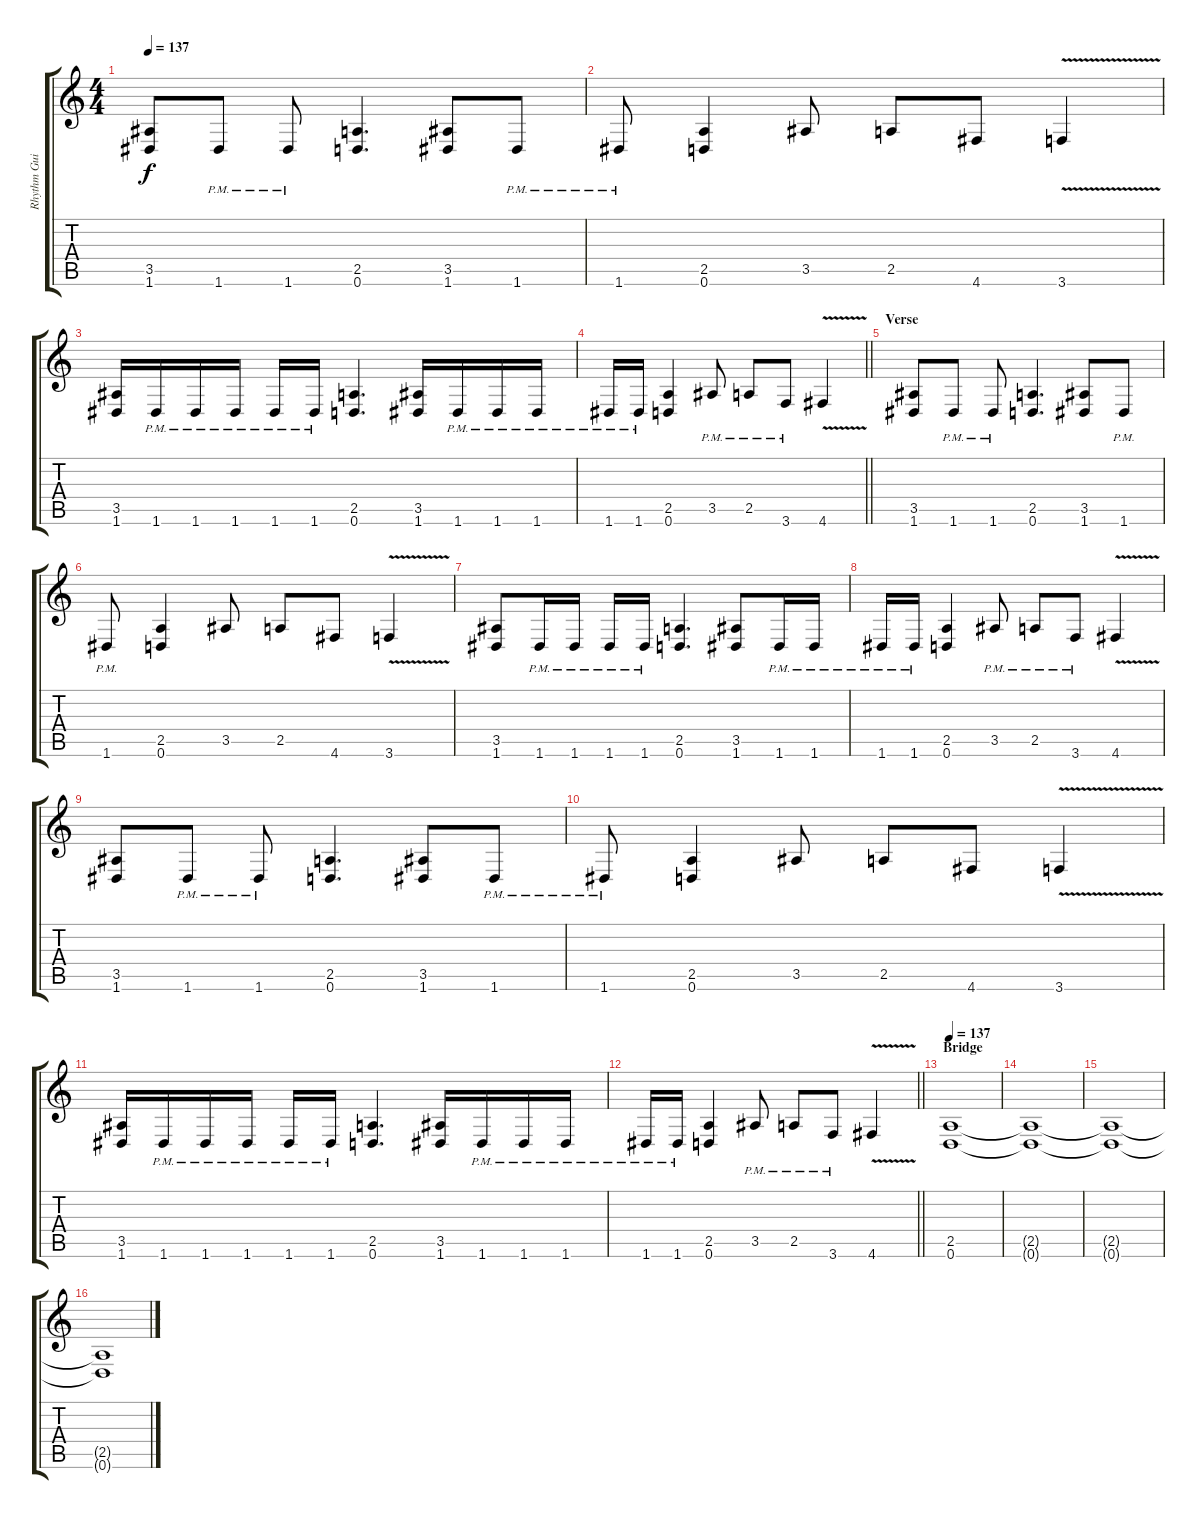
\track ("Rhythm Guitar" "Rhythm Gui") {instrument distortionguitar}
\staff {score tabs}
\tuning (D4 A3 F3 C3 G2 D2) {hide}
\ts (4 4)
\tempo 137
\clef g2
\ks c
(3.5 1.6).8{dy f} 1.6{pm}.8 1.6{pm}.8 (2.5 0.6).4{d} (3.5 1.6).8 1.6{pm}.8 |
1.6{pm}.8 (2.5 0.6).4 3.5.8 2.5.8 4.6.8 3.6{v}.4 |
(3.5 1.6).16 1.6{pm}.16 1.6{pm}.16 1.6{pm}.16 1.6{pm}.16 1.6{pm}.16 (2.5 0.6).4{d} (3.5 1.6).16 1.6{pm}.16 1.6{pm}.16 1.6{pm}.16 |
\barLineRight lightlight
1.6{pm}.16 1.6{pm}.16 (2.5 0.6).4 3.5{pm}.8 2.5{pm}.8 3.6{pm}.8 4.6{v}.4 |
\section ("" "Verse")
(3.5 1.6).8 1.6{pm}.8 1.6{pm}.8 (2.5 0.6).4{d} (3.5 1.6).8 1.6{pm}.8 |
1.6{pm}.8 (2.5 0.6).4 3.5.8 2.5.8 4.6.8 3.6{v}.4 |
(3.5 1.6).8 1.6{pm}.16 1.6{pm}.16 1.6{pm}.16 1.6{pm}.16 (2.5 0.6).4{d} (3.5 1.6).8 1.6{pm}.16 1.6{pm}.16 |
1.6{pm}.16 1.6{pm}.16 (2.5 0.6).4 3.5{pm}.8 2.5{pm}.8 3.6{pm}.8 4.6{v}.4 |
(3.5 1.6).8 1.6{pm}.8 1.6{pm}.8 (2.5 0.6).4{d} (3.5 1.6).8 1.6{pm}.8 |
1.6{pm}.8 (2.5 0.6).4 3.5.8 2.5.8 4.6.8 3.6{v}.4 |
(3.5 1.6).16 1.6{pm}.16 1.6{pm}.16 1.6{pm}.16 1.6{pm}.16 1.6{pm}.16 (2.5 0.6).4{d} (3.5 1.6).16 1.6{pm}.16 1.6{pm}.16 1.6{pm}.16 |
\barLineRight lightlight
1.6{pm}.16 1.6{pm}.16 (2.5 0.6).4 3.5{pm}.8 2.5{pm}.8 3.6{pm}.8 4.6{v}.4 |
\section ("" "Bridge")
\tempo 137
(2.5 0.6).1 |
(2.5{t} 0.6{t}).1 |
(2.5{t} 0.6{t}).1 |
(2.5{t} 0.6{t}).1
